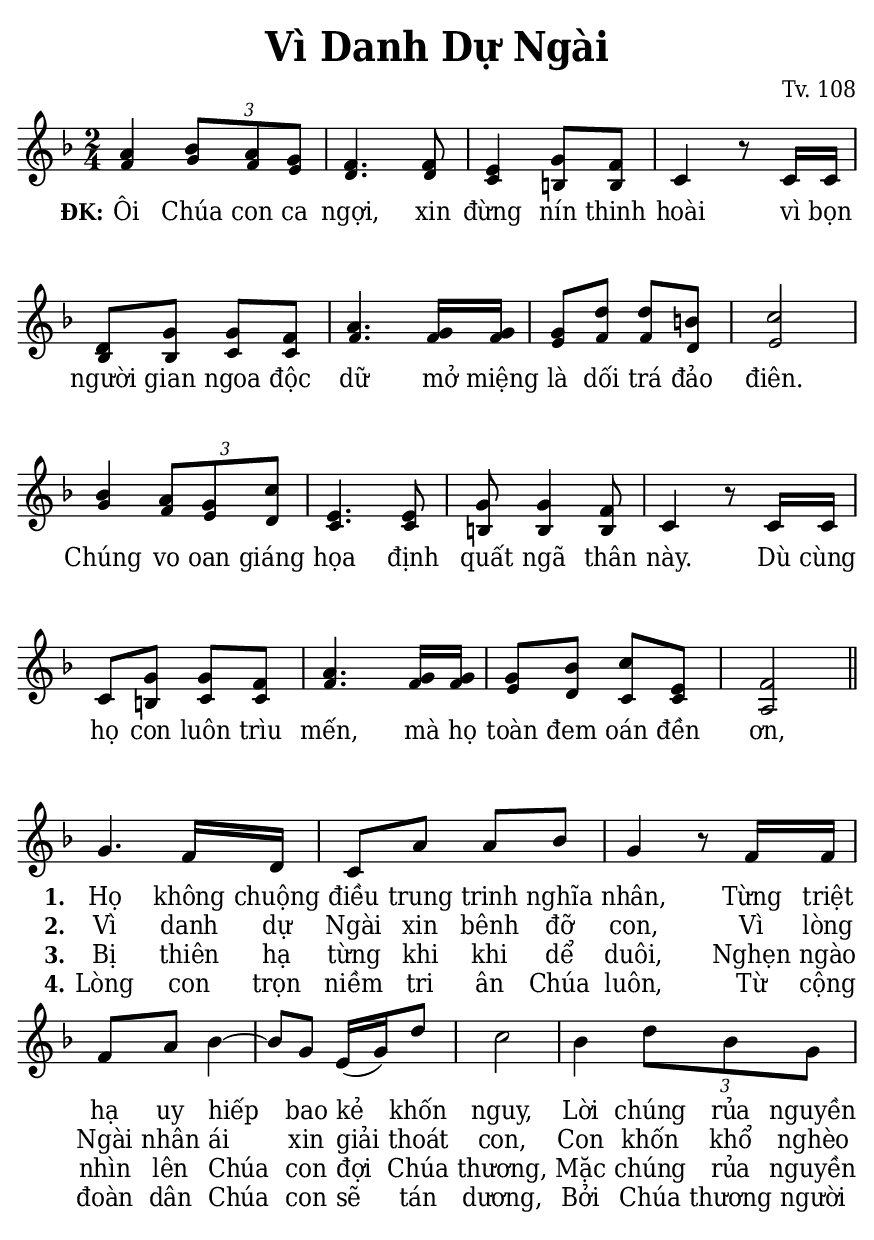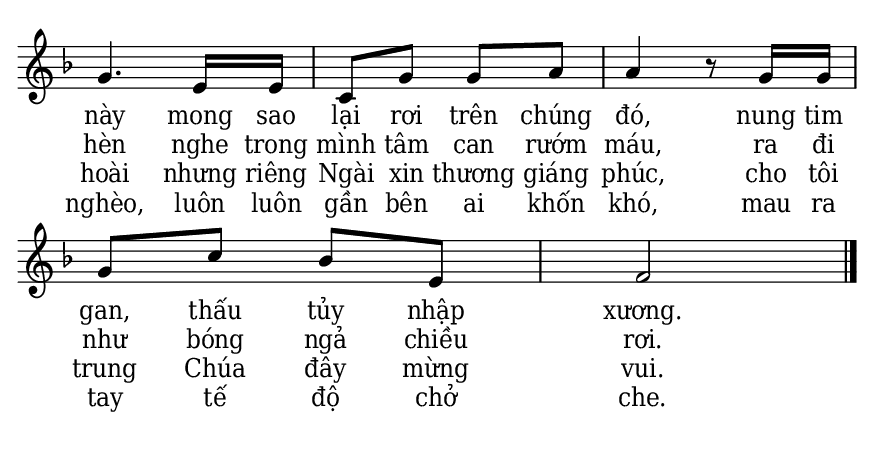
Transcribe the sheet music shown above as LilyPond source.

% Cài đặt chung\
\version "2.22.1"
\include "english.ly"

\header {
  title = \markup { \fontsize #1 "Vì Danh Dự Ngài" }
  composer = "Tv. 108"
  %arranger = "Lm. Kim Long"
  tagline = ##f
}

% Nhạc phiên khúc
nhacPhienKhucSop = \relative c'' {
  a4 \tuplet 3/2 { bf8 a g } |
  f4. f8 |
  e4 g8 f |
  c4 r8 c16 c |
  d8 g g f |
  a4. g16 g |
  g8 d' d b! |
  c2 |
  bf4 \tuplet 3/2 { a8 g c } |
  e,4. e8 |
  g g4 f8 |
  c4 r8 c16 c |
  c8 g' g f |
  a4. g16 g |
  g8 bf c e, |
  f2 \bar "||" \break
  
  g4. f16 d |
  c8 a' a bf |
  g4 r8 f16 f |
  f8 a bf4 ~ |
  bf8 g e16 (g) d'8 |
  c2 |
  bf4 \tuplet 3/2 { d8 bf g } |
  g4. e16 e |
  c8 g' g a |
  a4 r8 g16 g |
  g8 c bf e, |
  f2 \bar "|."
}

nhacPhienKhucAlto = \relative c' {
  f4 \tuplet 3/2 { g8 f e } |
  d4. d8 |
  c4 b!8 b |
  c4 r8 c16 c |
  bf8 bf c c |
  f4. f16 f |
  e8 f f d |
  e2 |
  g4 \tuplet 3/2 { f8 e d } |
  c4. c8 |
  b! b4 b8 |
  c4 r8 c16 c |
  c8 b! c c |
  f4. f16 f |
  e8 d c c |
  a2
}

% Lời phiên khúc
loiPhienKhucSop = \lyrics {
  \set stanza = "ĐK:"
  Ôi Chúa con ca ngợi,
  xin đừng nín thinh hoài
  vì bọn người gian ngoa độc dữ
  mở miệng là dối trá đảo điên.
  Chúng vo oan giáng họa
  định quất ngã thân này.
  Dù cùng họ con luôn trìu mến,
  mà họ toàn đem oán đền ơn,
  <<
    {
      \set stanza = "1."
      Họ không chuộng điều trung trinh nghĩa nhân,
      Từng triệt hạ uy hiếp bao kẻ khốn nguy,
      Lời chúng rủa nguyền
      này mong sao lại rơi trên chúng đó,
      nung tim gan, thấu tủy nhập xương.
    }
    \new Lyrics {
	    \set associatedVoice = "beSop"
	    \set stanza = "2."
	    Vì danh dự Ngài xin bênh đỡ con,
	    Vì lòng Ngài nhân ái xin giải thoát con,
	    Con khốn khổ nghèo hèn
	    nghe trong mình tâm can rướm máu,
	    ra đi như bóng ngả chiều rơi.
    }
    \new Lyrics {
	    \set associatedVoice = "beSop"
	    \set stanza = "3."
	    Bị thiên hạ từng khi khi dể duôi,
	    Nghẹn ngào nhìn lên Chúa con đợi Chúa thương,
	    Mặc chúng rủa nguyền hoài
	    nhưng riêng Ngài xin thương giáng phúc,
	    cho tôi trung Chúa đây mừng vui.
    }
    \new Lyrics {
	    \set associatedVoice = "beSop"
	    \set stanza = "4."
	    Lòng con trọn niềm tri ân Chúa luôn,
	    Từ cộng đoàn dân Chúa con sẽ tán dương,
	    Bởi Chúa thương người nghèo,
	    luôn luôn gần bên ai khốn khó,
	    mau ra tay tế độ chở che.
    }
  >>
}

% Dàn trang
\paper {
  #(set-paper-size "a5")
  top-margin = 3\mm
  bottom-margin = 3\mm
  left-margin = 3\mm
  right-margin = 3\mm
  indent = #0
  #(define fonts
	 (make-pango-font-tree "Deja Vu Serif Condensed"
	 		       "Deja Vu Serif Condensed"
			       "Deja Vu Serif Condensed"
			       (/ 20 20)))
  print-page-number = ##f
  %page-count = #1
}

TongNhip = {
  \key f \major \time 2/4
  \set Timing.beamExceptions = #'()
  \set Timing.baseMoment = #(ly:make-moment 1/4)
}

% Đổi kích thước nốt cho bè phụ
notBePhu =
#(define-music-function (font-size music) (number? ly:music?)
   (for-some-music
     (lambda (m)
       (if (music-is-of-type? m 'rhythmic-event)
           (begin
             (set! (ly:music-property m 'tweaks)
                   (cons `(font-size . ,font-size)
                         (ly:music-property m 'tweaks)))
             #t)
           #f))
     music)
   music)

\score {
  \new ChoirStaff <<
    \new Staff \with {
        \consists "Merge_rests_engraver"
        printPartCombineTexts = ##f
      }
      <<
      \new Voice \TongNhip \partCombine 
        \nhacPhienKhucSop
        \notBePhu -1 { \nhacPhienKhucAlto }
      \new NullVoice = beSop \nhacPhienKhucSop
      \new Lyrics \lyricsto beSop \loiPhienKhucSop
      >>
  >>
  \layout {
    %\override Staff.TimeSignature.transparent = ##t
    \override Lyrics.LyricSpace.minimum-distance = #0.8
    \override Score.BarNumber.break-visibility = ##(#f #f #f)
    \override Score.SpacingSpanner.uniform-stretching = ##t
  } 
}
